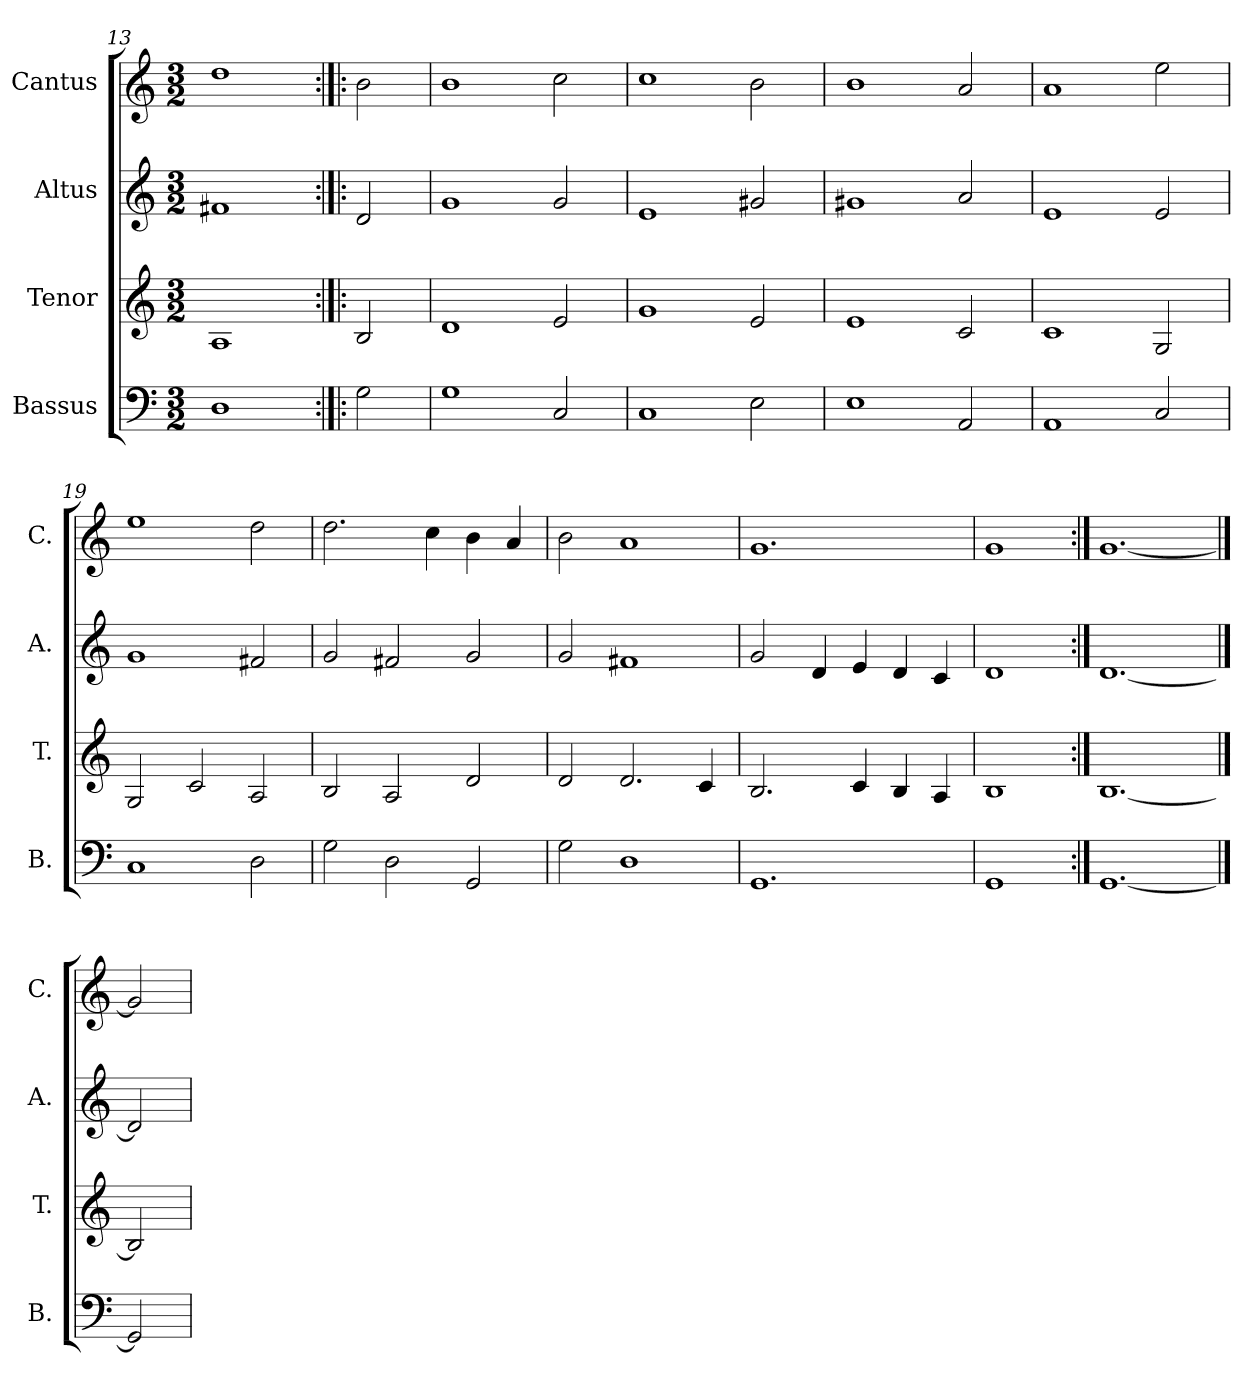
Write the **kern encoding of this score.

**kern	**kern	**kern	**kern
*part4	*part3	*part2	*part1
*staff4	*staff3	*staff2	*staff1
*I"Bassus	*I"Tenor	*I"Altus	*I"Cantus
*I'B.	*I'T.	*I'A.	*I'C.
*clefF4	*clefG2	*clefG2	*clefG2
*k[]	*k[]	*k[]	*k[]
*M3/2	*M3/2	*M3/2	*M3/2
=13	=13	=13	=13
1D	1A	1f#X	1dd
=14:|!|:	=14:|!|:	=14:|!|:	=14:|!|:
2G\	2B/	2d/	2b\
=15	=15	=15	=15
1G	1d	1g	1b
2C/	2e/	2g/	2cc\
=16	=16	=16	=16
1C	1g	1e	1cc
2E\	2e/	2g#X/	2b\
=17	=17	=17	=17
1E	1e	1g#X	1b
2AA/	2c/	2a/	2a/
=18	=18	=18	=18
1AA	1c	1e	1a
2C/	2G/	2e/	2ee\
!!LO:LB:g=z
=19	=19	=19	=19
1C	2G/	1g	1ee
.	2c/	.	.
2D\	2A/	2f#X/	2dd\
=20	=20	=20	=20
2G\	2B/	2g/	2.dd\
2D\	2A/	2f#X/	.
.	.	.	4cc\
2GG/	2d/	2g/	4b\
.	.	.	4a/
=21	=21	=21	=21
2G\	2d/	2g/	2b\
1D	2.d/	1f#X	1a
.	4c/	.	.
=22	=22	=22	=22
1.GG	2.B/	2g/	1.g
.	.	4d/	.
.	4c/	4e/	.
.	4B/	4d/	.
.	4A/	4c/	.
=23	=23	=23	=23
1GG	1B	1d	1g
=24:|!	=24:|!	=24:|!	=24:|!
[1.GG	[1.B	[1.d	[1.g
==25	==25	==25	==25
2GG]	2B]	2d]	2g]
=	=	=	=
*-	*-	*-	*-
